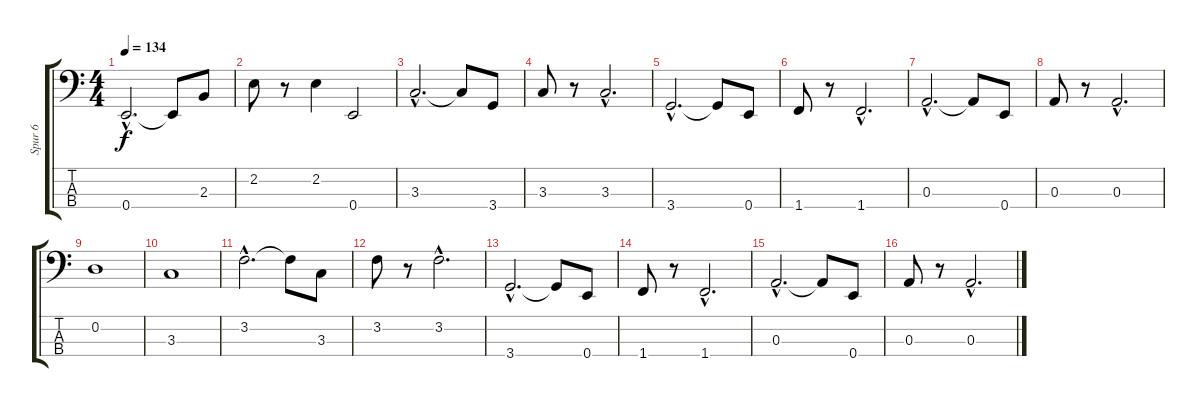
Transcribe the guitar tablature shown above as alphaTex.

\track ("Spur 6" "Spur 6") {instrument electricbassfinger}
\staff {score tabs}
\tuning (G2 D2 A1 E1) {hide}
\ts (4 4)
\tempo 134
\clef f4
\ks c
0.4{hac}.2{d dy f} 0.4{t}.8 2.3.8 |
2.2.8 r.8 2.2.4 0.4.2 |
3.3{hac}.2{d} 3.3{t}.8 3.4.8 |
3.3.8 r.8 3.3{hac}.2{d} |
3.4{hac}.2{d} 3.4{t}.8 0.4.8 |
1.4.8 r.8 1.4{hac}.2{d} |
0.3{hac}.2{d} 0.3{t}.8 0.4.8 |
0.3.8 r.8 0.3{hac}.2{d} |
0.2.1 |
3.3.1 |
3.2{hac}.2{d} 3.2{t}.8 3.3.8 |
3.2.8 r.8 3.2{hac}.2{d} |
3.4{hac}.2{d} 3.4{t}.8 0.4.8 |
1.4.8 r.8 1.4{hac}.2{d} |
0.3{hac}.2{d} 0.3{t}.8 0.4.8 |
0.3.8 r.8 0.3{hac}.2{d}
